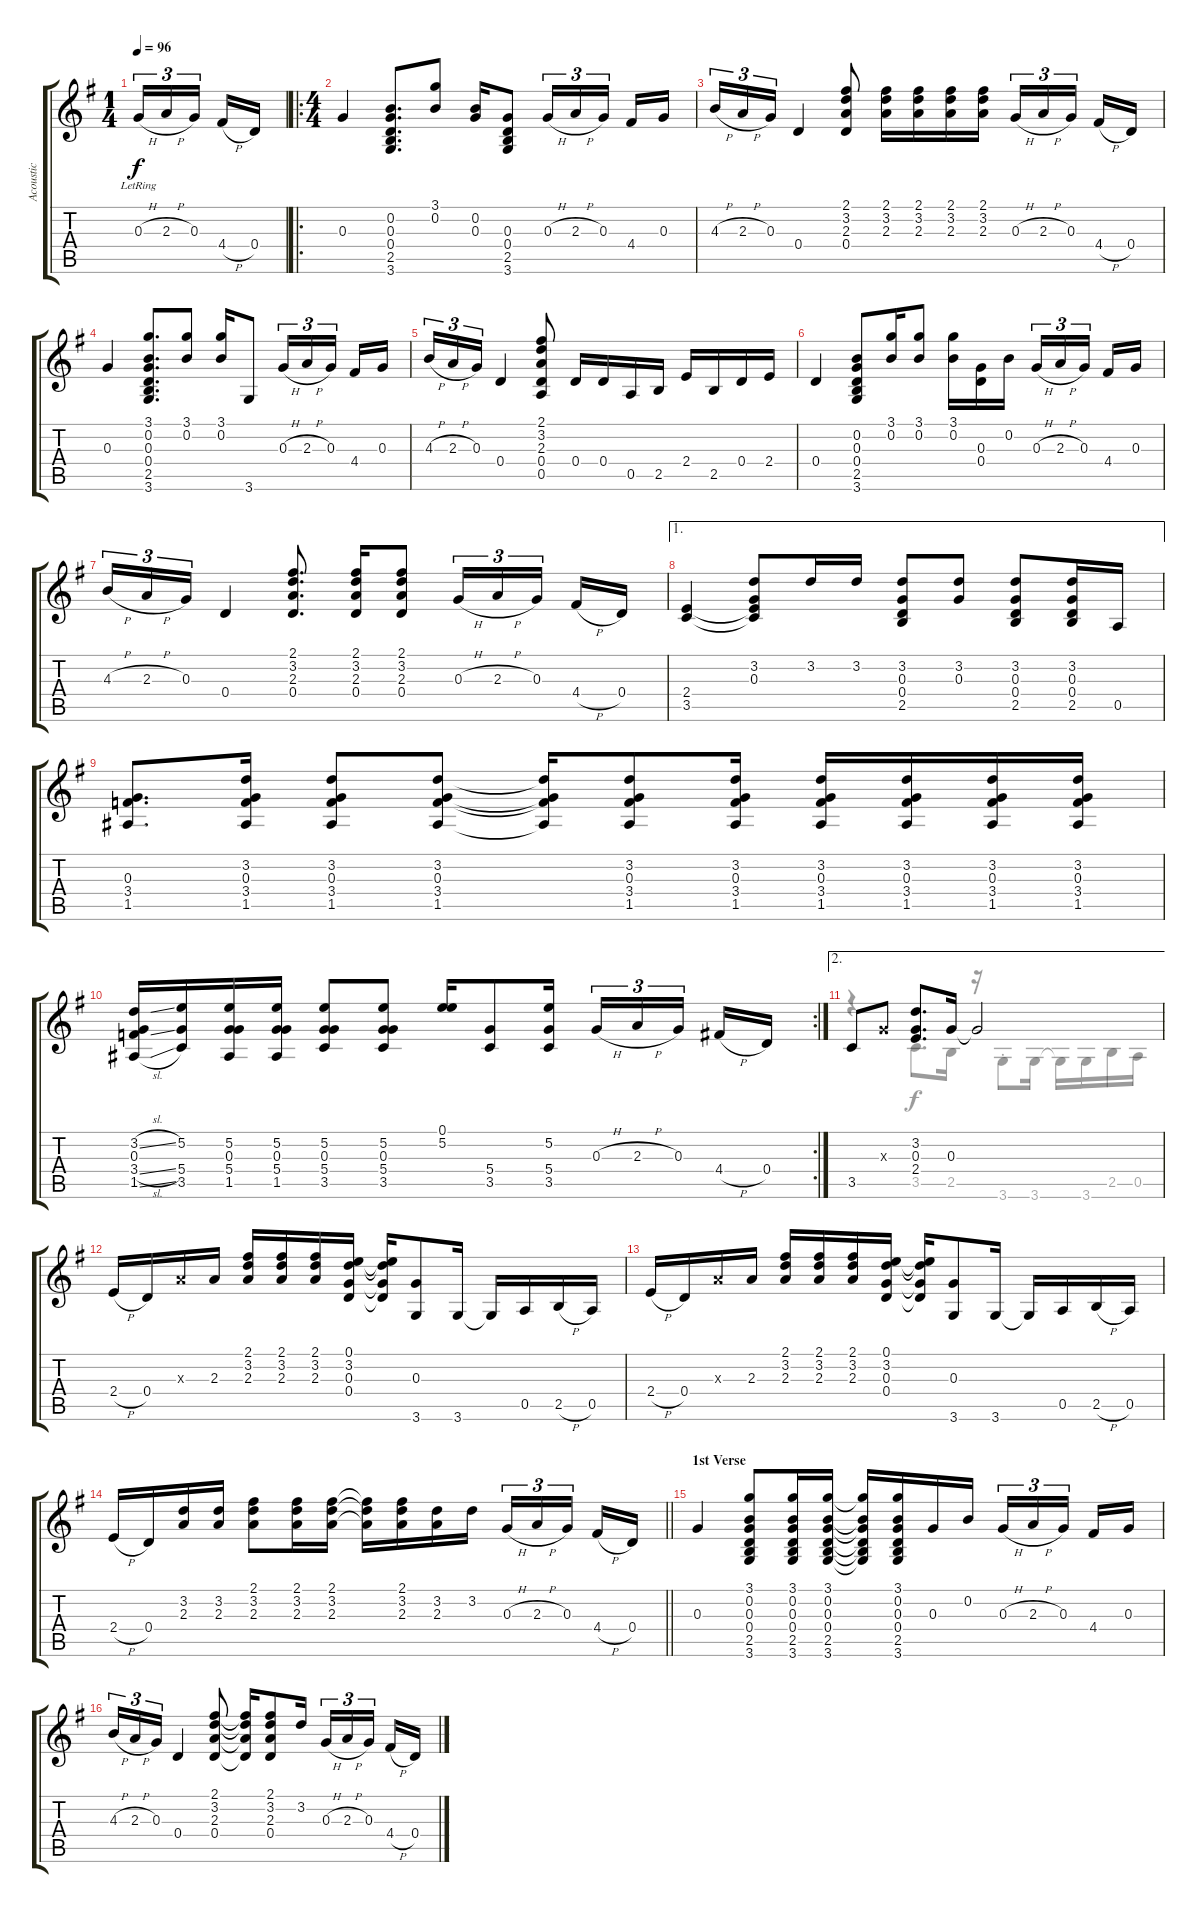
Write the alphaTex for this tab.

\track ("Acoustic" "Acoustic") {instrument acousticguitarsteel}
\staff {score tabs}
\tuning (E4 B3 G3 D3 A2 E2) {hide}
\voice
\ts (1 4)
\tempo 96
\clef g2
\ks g
0.3{h lr}.16{tu (3 2) dy f instrument acousticguitarsteel} 2.3{h}.16{tu (3 2)} 0.3.16{tu (3 2) beam splitsecondary} 4.4{h}.16 0.4.16 |
\ro
\ts (4 4)
0.3.4 (0.2 0.3 0.4 2.5 3.6).8{d} (3.1 0.2).8 (0.2 0.3).16 (0.3 0.4 2.5 3.6).8 0.3{h}.16{tu (3 2)} 2.3{h}.16{tu (3 2)} 0.3.16{tu (3 2) beam splitsecondary} 4.4.16 0.3.16 |
4.3{h}.16{tu (3 2)} 2.3{h}.16{tu (3 2)} 0.3.16{tu (3 2)} 0.4.4 (2.1 3.2 2.3 0.4).8 (2.1 3.2 2.3).16 (2.1 3.2 2.3).16 (2.1 3.2 2.3).16 (2.1 3.2 2.3).16 0.3{h}.16{tu (3 2)} 2.3{h}.16{tu (3 2)} 0.3.16{tu (3 2) beam splitsecondary} 4.4{h}.16 0.4.16 |
0.3.4 (3.1 0.2 0.3 0.4 2.5 3.6).8{d} (3.1 0.2).8 (3.1 0.2).16 3.6.8 0.3{h}.16{tu (3 2)} 2.3{h}.16{tu (3 2)} 0.3.16{tu (3 2) beam splitsecondary} 4.4.16 0.3.16 |
4.3{h}.16{tu (3 2)} 2.3{h}.16{tu (3 2)} 0.3.16{tu (3 2)} 0.4.4 (2.1 3.2 2.3 0.4 0.5).8 0.4.16 0.4.16 0.5.16 2.5.16 2.4.16 2.5.16 0.4.16 2.4.16 |
0.4.4 (0.2 0.3 0.4 2.5 3.6).8 (3.1 0.2).16 (3.1 0.2).8 (3.1 0.2).16 (0.3 0.4).16 0.2.16 0.3{h}.16{tu (3 2)} 2.3{h}.16{tu (3 2)} 0.3.16{tu (3 2) beam splitsecondary} 4.4.16 0.3.16 |
4.3{h}.16{tu (3 2)} 2.3{h}.16{tu (3 2)} 0.3.16{tu (3 2)} 0.4.4 (2.1 3.2 2.3 0.4).8{d} (2.1 3.2 2.3 0.4).16 (2.1 3.2 2.3 0.4).8 0.3{h}.16{tu (3 2)} 2.3{h}.16{tu (3 2)} 0.3.16{tu (3 2) beam splitsecondary} 4.4{h}.16 0.4.16 |
\ae 1
(2.4 3.5).4 (3.2 0.3 2.4{t} 3.5{t}).8 3.2.16 3.2.16 (3.2 0.3 0.4 2.5).8 (3.2 0.3).8 (3.2 0.3 0.4 2.5).8 (3.2 0.3 0.4 2.5).16 0.5.16 |
(0.3 3.4 1.5).8{d} (3.2 0.3 3.4 1.5).16 (3.2 0.3 3.4 1.5).8 (3.2 0.3 3.4 1.5).8 (3.2{t} 0.3{t} 3.4{t} 1.5{t}).16 (3.2 0.3 3.4 1.5).8 (3.2 0.3 3.4 1.5).16 (3.2 0.3 3.4 1.5).16 (3.2 0.3 3.4 1.5).16 (3.2 0.3 3.4 1.5).16 (3.2 0.3 3.4 1.5).16 |
\rc 2
(3.2{sl} 0.3 3.4{sl} 1.5{sl}).16 (5.2 5.4 3.5).16 (5.2 0.3 5.4 1.5).16 (5.2 0.3 5.4 1.5).16 (5.2 0.3 5.4 3.5).8 (5.2 0.3 5.4 3.5).8 (0.1 5.2).16 (5.4 3.5).8 (5.2 5.4 3.5).16 0.3{h}.16{tu (3 2)} 2.3{h}.16{tu (3 2)} 0.3.16{tu (3 2) beam splitsecondary} 4.4{h}.16 0.4.16 |
\ae 2
3.5.8 0.3{x}.8 (3.2 0.3 2.4).8{d} 0.3.16 0.3{t}.2 |
2.4{h}.16 0.4.16 2.3{x}.16 2.3.16 (2.1 3.2 2.3).16 (2.1 3.2 2.3).16 (2.1 3.2 2.3).16 (0.1 3.2 0.3 0.4).16 (0.1{t} 3.2{t} 0.3{t} 0.4{t}).16 (0.3 3.6).8 3.6.16 3.6{t}.16 0.5.16 2.5{h}.16 0.5.16 |
2.4{h}.16 0.4.16 2.3{x}.16 2.3.16 (2.1 3.2 2.3).16 (2.1 3.2 2.3).16 (2.1 3.2 2.3).16 (0.1 3.2 0.3 0.4).16 (0.1{t} 3.2{t} 0.3{t} 0.4{t}).16 (0.3 3.6).8 3.6.16 3.6{t}.16 0.5.16 2.5{h}.16 0.5.16 |
\barLineRight lightlight
2.4{h}.16 0.4.16 (3.2 2.3).16 (3.2 2.3).16 (2.1 3.2 2.3).8 (2.1 3.2 2.3).16 (2.1 3.2 2.3).16 (2.1{t} 3.2{t} 2.3{t}).16 (2.1 3.2 2.3).16 (3.2 2.3).16 3.2.16 0.3{h}.16{tu (3 2)} 2.3{h}.16{tu (3 2)} 0.3.16{tu (3 2) beam splitsecondary} 4.4{h}.16 0.4.16 |
\section ("" "1st Verse")
0.3.4 (3.1 0.2 0.3 0.4 2.5 3.6).8 (3.1 0.2 0.3 0.4 2.5 3.6).16 (3.1 0.2 0.3 0.4 2.5 3.6).16 (3.1{t} 0.2{t} 0.3{t} 0.4{t} 2.5{t} 3.6{t}).16 (3.1 0.2 0.3 0.4 2.5 3.6).16 0.3.16 0.2.16 0.3{h}.16{tu (3 2)} 2.3{h}.16{tu (3 2)} 0.3.16{tu (3 2) beam splitsecondary} 4.4.16 0.3.16 |
4.3{h}.16{tu (3 2)} 2.3{h}.16{tu (3 2)} 0.3.16{tu (3 2)} 0.4.4 (2.1 3.2 2.3 0.4).8 (2.1{t} 3.2{t} 2.3{t} 0.4{t}).16 (2.1 3.2 2.3 0.4).8 3.2.16 0.3{h}.16{tu (3 2)} 2.3{h}.16{tu (3 2)} 0.3.16{tu (3 2) beam splitsecondary} 4.4{h}.16 0.4.16
\voice
\clef g2
\ottava regular
\simile none
\ks g
|
|
|
|
|
|
|
|
|
|
r.4 3.5.8{d} 2.5.16 r.16 3.6{st}.8 3.6.16 3.6{t}.16 3.6.16 2.5.16 0.5.16 |
|
|
\barLineRight lightlight
|
|
